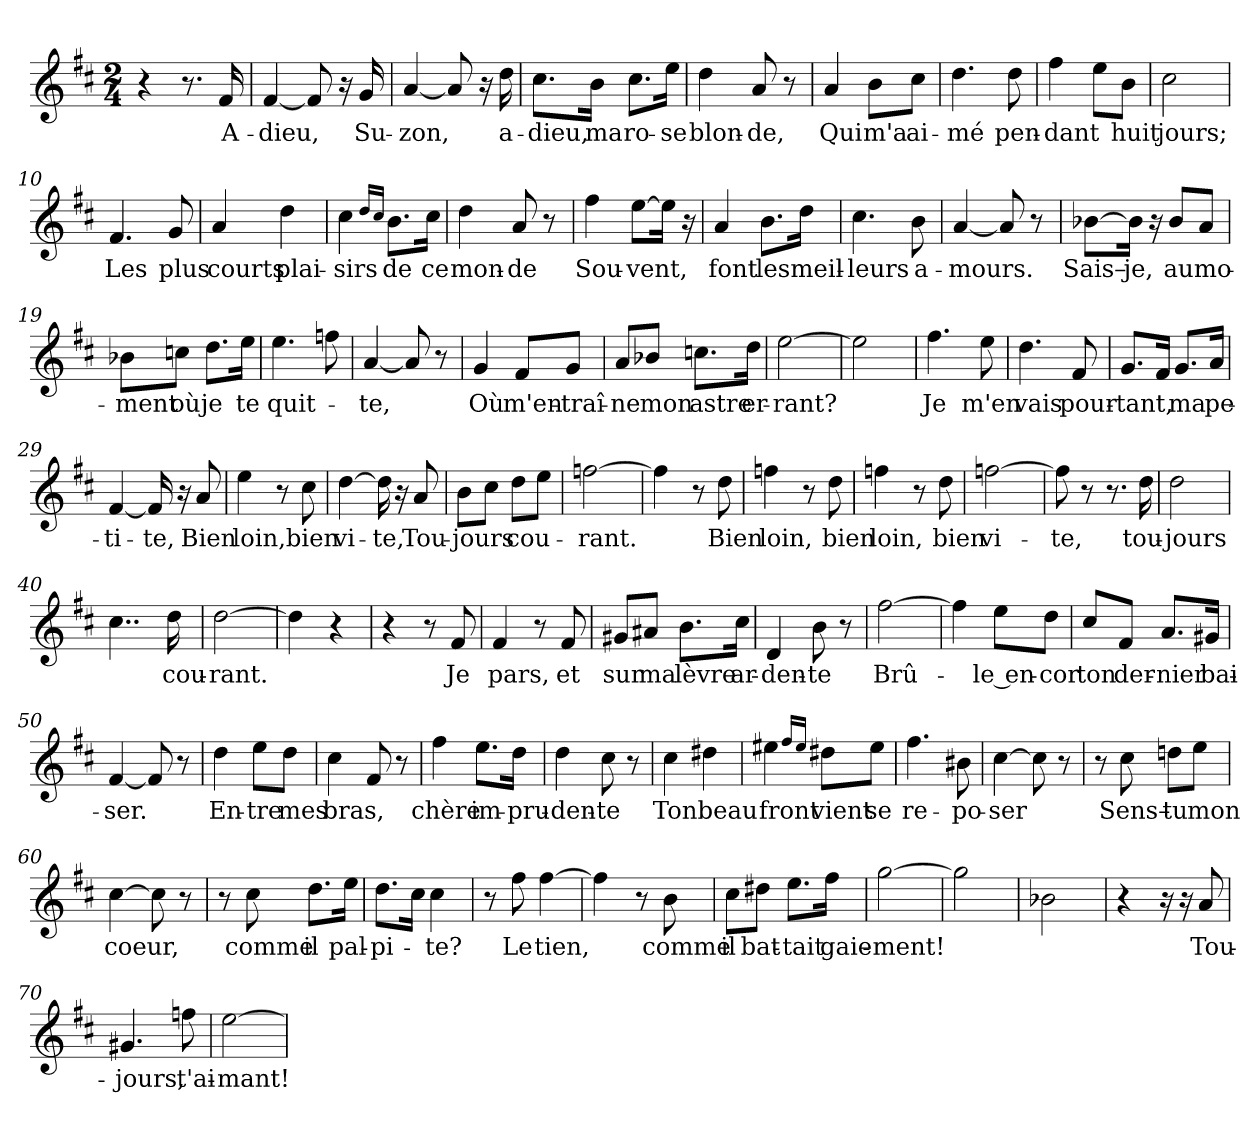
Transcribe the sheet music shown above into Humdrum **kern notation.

**kern	**text
*part1	*part1
*staff1	*staff1
*clefG2	*
*k[f#c#]	*
*M2/4	*
=1	=1
4r	.
8.r	.
!	!LO:LY:b
16f#/	A-
=2	=2
!	!LO:LY:b
[4f#/	-dieu,
8f#/]	.
16r	.
!	!LO:LY:b
16g/	Su-
=3	=3
!	!LO:LY:b
[4a/	-zon,
8a/]	.
16r	.
!	!LO:LY:b
16dd\	a-
=4	=4
!	!LO:LY:b
8.cc#\L	-dieu,
!	!LO:LY:b
16b\Jk	ma
!	!LO:LY:b
8.cc#\L	ro-
!	!LO:LY:b
16ee\Jk	-se
=5	=5
!	!LO:LY:b
4dd\	blon-
!	!LO:LY:b
8a/	-de,
8r	.
=6	=6
!	!LO:LY:b
4a/	Qui
!	!LO:LY:b
8b\L	m'a
!	!LO:LY:b
8cc#\J	ai-
=7	=7
!	!LO:LY:b
4.dd\	-mé
!	!LO:LY:b
8dd\	pen-
=8	=8
!	!LO:LY:b
4ff#\	-dant
8ee\L	.
!	!LO:LY:b
8b\J	huit
=9	=9
!	!LO:LY:b
2cc#\	jours;
!!LO:LB:g=z
=10	=10
!	!LO:LY:b
4.f#/	Les
!	!LO:LY:b
8g/	plus
=11	=11
!	!LO:LY:b
4a/	courts
!	!LO:LY:b
4dd\	plai-
=12	=12
!	!LO:LY:b
4cc#\	-sirs
16qdd/LL	.
16qcc#/JJ	.
!	!LO:LY:b
8.b\L	de
!	!LO:LY:b
16cc#\Jk	ce
=13	=13
!	!LO:LY:b
4dd\	mon-
!	!LO:LY:b
8a/	-de
8r	.
=14	=14
!	!LO:LY:b
4ff#\	Sou-
!	!LO:LY:b
[8ee\L	-vent,
16ee\Jk]	.
16r	.
=15	=15
!	!LO:LY:b
4a/	font
!	!LO:LY:b
8.b\L	les
!	!LO:LY:b
16dd\Jk	meil-
=16	=16
!	!LO:LY:b
4.cc#\	-leurs
!	!LO:LY:b
8b\	a-
=17	=17
!	!LO:LY:b
[4a/	-mours.
8a/]	.
8r	.
=18	=18
!	!LO:LY:b
[8b-X\L	Sais–
!	!LO:LY:b
16b-\Jk]	je,
16r	.
!	!LO:LY:b
8b-/L	au
!	!LO:LY:b
8a/J	mo-
!!LO:LB:g=z
=19	=19
!	!LO:LY:b
8b-X\L	-ment
!	!LO:LY:b
8ccn\J	où
!	!LO:LY:b
8.dd\L	je
!	!LO:LY:b
16ee\Jk	te
=20	=20
!	!LO:LY:b
4.ee\	quit-
8ffn\	.
=21	=21
!	!LO:LY:b
[4a/	-te,
8a/]	.
8r	.
=22	=22
!	!LO:LY:b
4g/	Où
!	!LO:LY:b
8f#/L	m'en-
!	!LO:LY:b
8g/J	-traî-
=23	=23
!	!LO:LY:b
8a/L	-ne
!	!LO:LY:b
8b-X/J	mon
!	!LO:LY:b
8.ccn\L	astre
!	!LO:LY:b
16dd\Jk	er-
=24	=24
!	!LO:LY:b
[2ee\	-rant?
=25	=25
2ee\]	.
=26	=26
!	!LO:LY:b
4.ff#\	Je
!	!LO:LY:b
8ee\	m'en
=27	=27
!	!LO:LY:b
4.dd\	vais
!	!LO:LY:b
8f#/	pour-
=28	=28
!	!LO:LY:b
8.g/L	-tant,
16f#/Jk	.
!	!LO:LY:b
8.g/L	ma
!	!LO:LY:b
16a/Jk	pe-
!!LO:LB:g=z
=29	=29
!	!LO:LY:b
[4f#/	-ti-
!	!LO:LY:b
16f#/]	-te,
16r	.
!	!LO:LY:b
8a/	Bien
=30	=30
!	!LO:LY:b
4ee\	loin,
8r	.
!	!LO:LY:b
8cc#\	bien
=31	=31
!	!LO:LY:b
[4dd\	vi-
!	!LO:LY:b
16dd\]	-te,
16r	.
!	!LO:LY:b
8a/	Tou-
=32	=32
!	!LO:LY:b
8b\L	-jours
8cc#\J	.
!	!LO:LY:b
8dd\L	cou-
8ee\J	.
=33	=33
!	!LO:LY:b
[2ffn\	-rant.
=34	=34
4ff\]	.
8r	.
!	!LO:LY:b
8dd\	Bien
=35	=35
!	!LO:LY:b
4ffn\	loin,
8r	.
!	!LO:LY:b
8dd\	bien
=36	=36
!	!LO:LY:b
4ffn\	loin,
8r	.
!	!LO:LY:b
8dd\	bien
=37	=37
!	!LO:LY:b
[2ffn\	vi-
=38	=38
!	!LO:LY:b
8ff\]	-te,
8r	.
8.r	.
!	!LO:LY:b
16dd\	tou-
=39	=39
!	!LO:LY:b
2dd\	-jours
!!LO:LB:g=z
=40	=40
4..cc#\	.
!	!LO:LY:b
16dd\	cou-
=41	=41
!	!LO:LY:b
[2dd\	-rant.
=42	=42
4dd\]	.
4r	.
=43	=43
4r	.
8r	.
!	!LO:LY:b
8f#/	Je
=44	=44
!	!LO:LY:b
4f#/	pars,
8r	.
!	!LO:LY:b
8f#/	et
=45	=45
!	!LO:LY:b
8g#X/L	sur
!	!LO:LY:b
8a#X/J	ma
!	!LO:LY:b
8.b\L	lèvre
!	!LO:LY:b
16cc#\Jk	ar-
=46	=46
!	!LO:LY:b
4d/	-den-
!	!LO:LY:b
8b\	-te
8r	.
=47	=47
!	!LO:LY:b
[2ff#\	Brû-
=48	=48
4ff#\]	.
!	!LO:LY:b
8ee\L	-le en-
!	!LO:LY:b
8dd\J	-cor
=49	=49
!	!LO:LY:b
8cc#/L	ton
!	!LO:LY:b
8f#/J	der-
!	!LO:LY:b
8.a/L	-nier
!	!LO:LY:b
16g#X/Jk	bai-
=50	=50
!	!LO:LY:b
[4f#/	-ser.
8f#/]	.
8r	.
!!LO:LB:g=z
=51	=51
!	!LO:LY:b
4dd\	En-
!	!LO:LY:b
8ee\L	-tre
!	!LO:LY:b
8dd\J	mes
=52	=52
!	!LO:LY:b
4cc#\	bras,
8f#/	.
8r	.
=53	=53
!	!LO:LY:b
4ff#\	chère
!	!LO:LY:b
8.ee\L	im-
!	!LO:LY:b
16dd\Jk	-pru-
=54	=54
!	!LO:LY:b
4dd\	-den-
!	!LO:LY:b
8cc#\	-te
8r	.
=55	=55
!	!LO:LY:b
4cc#\	Ton
!	!LO:LY:b
4dd#X\	beau
=56	=56
!	!LO:LY:b
4ee#X\	front
16qff#/LL	.
16qee#/JJ	.
!	!LO:LY:b
8dd#X\L	vient
!	!LO:LY:b
8ee#\J	se
=57	=57
!	!LO:LY:b
4.ff#\	re-
!	!LO:LY:b
8b#X\	-po-
=58	=58
!	!LO:LY:b
[4cc#\	-ser
8cc#\]	.
8r	.
=59	=59
8r	.
!	!LO:LY:b
8cc#\	Sens–
!	!LO:LY:b
8ddn\L	tu
!	!LO:LY:b
8ee\J	mon
!!LO:LB:g=z
=60	=60
!	!LO:LY:b
[4cc#\	coeur,
8cc#\]	.
8r	.
=61	=61
8r	.
!	!LO:LY:b
8cc#\	comme
!	!LO:LY:b
8.dd\L	il
!	!LO:LY:b
16ee\Jk	pal-
=62	=62
!	!LO:LY:b
8.dd\L	-pi-
16cc#\Jk	.
!	!LO:LY:b
4cc#\	-te?
=63	=63
8r	.
!	!LO:LY:b
8ff#\	Le
!	!LO:LY:b
[4ff#\	tien,
=64	=64
4ff#\]	.
8r	.
!	!LO:LY:b
8b\	comme
=65	=65
!	!LO:LY:b
8cc#\L	il
!	!LO:LY:b
8dd#X\J	bat-
!	!LO:LY:b
8.ee\L	-tait
!	!LO:LY:b
16ff#\Jk	gaie-
=66	=66
!	!LO:LY:b
[2gg\	-ment!
=67	=67
2gg\]	.
=68	=68
2b-X\	.
=69	=69
4r	.
16r	.
16r	.
!	!LO:LY:b
8a/	Tou-
=70	=70
!	!LO:LY:b
4.g#X/	-jours,
!	!LO:LY:b
8ffn\	t'ai-
!!LO:LB:g=z
=71	=71
!	!LO:LY:b
[2ee\	-mant!
=	=
*-	*-
